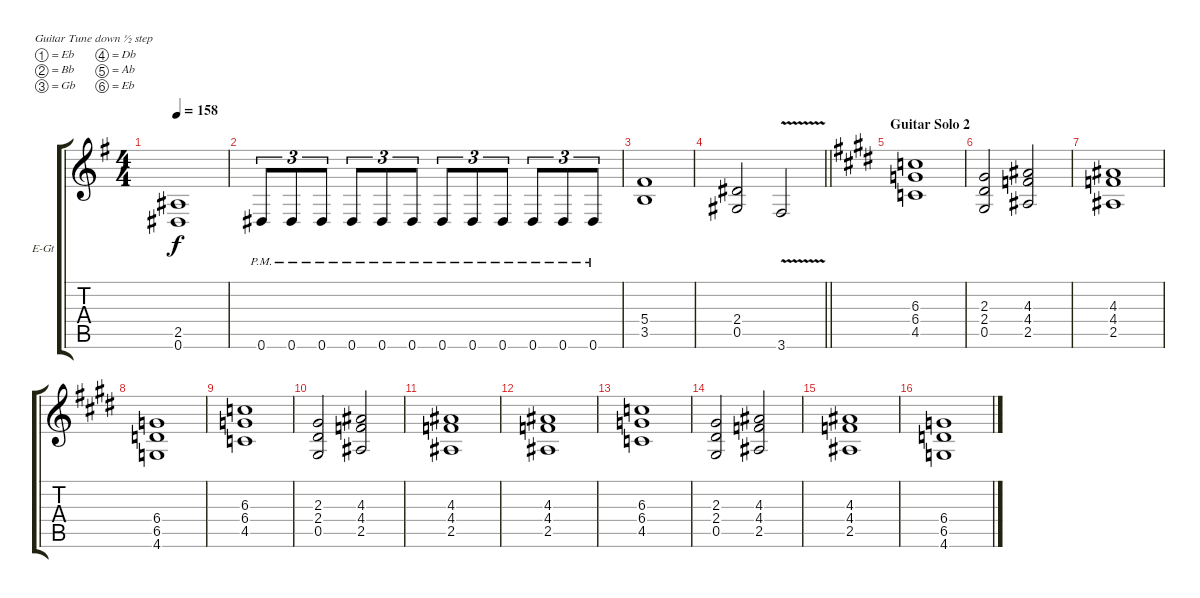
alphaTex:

\bracketExtendMode groupsimilarinstruments
\firstSystemTrackNameOrientation horizontal
\otherSystemsTrackNameOrientation horizontal
\track ("Гитара 1" "E-Gt") {mute instrument distortionguitar}
\staff {score tabs}
\tuning (Eb4 Bb3 Gb3 Db3 Ab2 Eb2)
\ts (4 4)
\tempo 158
\clef g2
\ks eminor
(2.5 0.6).1{dy f} |
0.6{pm}.8{tu (3 2)} 0.6{pm}.8{tu (3 2)} 0.6{pm}.8{tu (3 2)} 0.6{pm}.8{tu (3 2)} 0.6{pm}.8{tu (3 2)} 0.6{pm}.8{tu (3 2)} 0.6{pm}.8{tu (3 2)} 0.6{pm}.8{tu (3 2)} 0.6{pm}.8{tu (3 2)} 0.6{pm}.8{tu (3 2)} 0.6{pm}.8{tu (3 2)} 0.6{pm}.8{tu (3 2)} |
(5.4 3.5).1 |
\barLineRight lightlight
(2.4 0.5).2 3.6{v}.2 |
\section ("" "Guitar Solo 2")
\ks c#minor
(6.3 6.4 4.5).1 |
(2.3 2.4 0.5).2 (4.3 4.4 2.5).2 |
(4.3 4.4 2.5).1 |
(6.4 6.5 4.6).1 |
(6.3 6.4 4.5).1 |
(2.3 2.4 0.5).2 (4.3 4.4 2.5).2 |
(4.3 4.4 2.5).1 |
(4.3 4.4 2.5).1 |
(6.3 6.4 4.5).1 |
(2.3 2.4 0.5).2 (4.3 4.4 2.5).2 |
(4.3 4.4 2.5).1 |
(6.4 6.5 4.6).1
